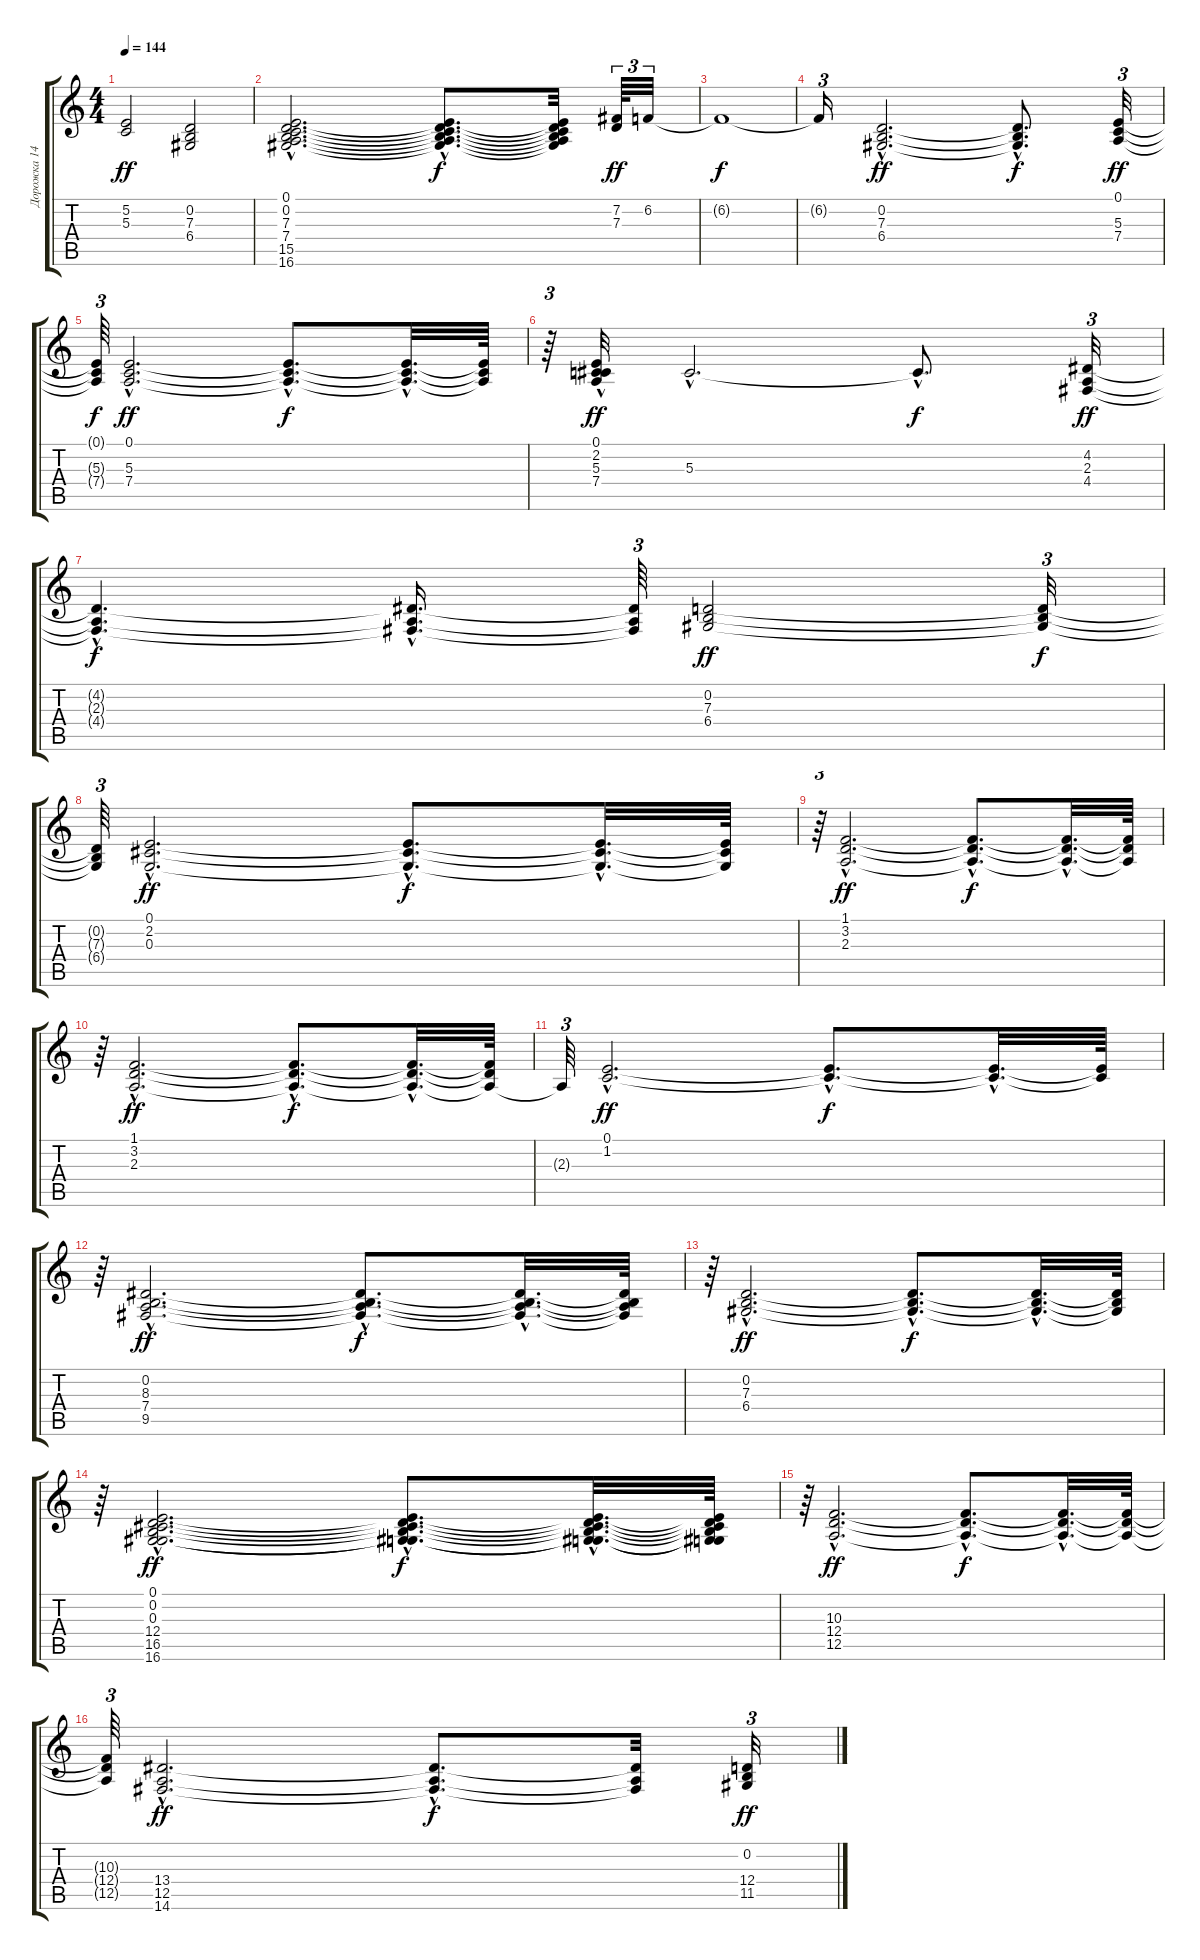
\track ("Дорожка 14" "Дорожка 14") {instrument synthstrings2}
\staff {score tabs}
\tuning (E4 B3 G3 D3 A2 E2) {hide}
\ts (4 4)
\tempo 144
\clef g2
\ks c
(5.2 5.3).2{dy ff} (0.2 7.3 6.4).2 |
(0.1{hac} 0.2{hac} 7.3{hac} 7.4{hac} 15.5{hac} 16.6{hac}).2{d} (0.1{hac t} 0.2{hac t} 7.3{hac t} 7.4{hac t} 15.5{hac t} 16.6{hac t}).8{d dy f} (0.1{t} 0.2{t} 7.3{t} 7.4{t} 15.5{t} 16.6{t}).32 (7.2 7.3).64{tu (3 2) dy ff} 6.2.32{tu (3 2)} |
6.2{t}.1{dy f} |
6.2{t}.16{tu (3 2)} (0.2{hac} 7.3{hac} 6.4{hac}).2{d dy ff} (0.2{hac t} 7.3{hac t} 6.4{hac t}).8{d dy f} (0.1 5.3 7.4).32{tu (3 2) dy ff} |
(0.1{t} 5.3{t} 7.4{t}).64{tu (3 2) dy f} (0.1{hac} 5.3{hac} 7.4{hac}).2{d dy ff} (0.1{hac t} 5.3{hac t} 7.4{hac t}).8{d dy f} (0.1{hac t} 5.3{hac t} 7.4{hac t}).32{d} (0.1{t} 5.3{t} 7.4{t}).64 |
r.64{tu (3 2)} (0.1{hac} 2.2 5.3 7.4{hac}).32{dy ff} 5.3{hac}.2{d} 5.3{hac t}.8{d dy f} (4.2 2.3 4.4).32{tu (3 2) dy ff} |
(4.2{hac t} 2.3{hac t} 4.4{hac t}).4{d dy f} (4.2{hac t} 2.3{hac t} 4.4{hac t}).16{d} (4.2{t} 2.3{t} 4.4{t}).64{tu (3 2)} (0.2 7.3 6.4).2{dy ff} (0.2{t} 7.3{t} 6.4{t}).32{tu (3 2) dy f} |
(0.2{t} 7.3{t} 6.4{t}).64{tu (3 2)} (0.1{hac} 2.2{hac} 0.3{hac}).2{d dy ff} (0.1{hac t} 2.2{hac t} 0.3{hac t}).8{d dy f} (0.1{hac t} 2.2{hac t} 0.3{hac t}).32{d} (0.1{t} 2.2{t} 0.3{t}).64 |
r.64{tu (3 2)} (1.1{hac} 3.2{hac} 2.3{hac}).2{d dy ff} (1.1{hac t} 3.2{hac t} 2.3{hac t}).8{d dy f} (1.1{hac t} 3.2{hac t} 2.3{hac t}).32{d} (1.1{t} 3.2{t} 2.3{t}).64 |
r.64{tu (3 2)} (1.1{hac} 3.2{hac} 2.3{hac}).2{d dy ff} (1.1{hac t} 3.2{hac t} 2.3{hac t}).8{d dy f} (1.1{hac t} 3.2{hac t} 2.3{hac t}).32{d} (1.1{t} 3.2{t} 2.3{t}).64 |
2.3{t}.64{tu (3 2)} (0.1{hac} 1.2{hac}).2{d dy ff} (0.1{hac t} 1.2{hac t}).8{d dy f} (0.1{hac t} 1.2{hac t}).32{d} (0.1{t} 1.2{t}).64 |
r.64{tu (3 2)} (0.2{hac} 8.3{hac} 7.4{hac} 9.5{hac}).2{d dy ff} (0.2{hac t} 8.3{hac t} 7.4{hac t} 9.5{hac t}).8{d dy f} (0.2{hac t} 8.3{hac t} 7.4{hac t} 9.5{hac t}).32{d} (0.2{t} 8.3{t} 7.4{t} 9.5{t}).64 |
r.64{tu (3 2)} (0.2{hac} 7.3{hac} 6.4{hac}).2{d dy ff} (0.2{hac t} 7.3{hac t} 6.4{hac t}).8{d dy f} (0.2{hac t} 7.3{hac t} 6.4{hac t}).32{d} (0.2{t} 7.3{t} 6.4{t}).64 |
r.64{tu (3 2)} (0.1{hac} 0.2{hac} 0.3{hac} 12.4{hac} 16.5{hac} 16.6{hac}).2{d dy ff} (0.1{hac t} 0.2{hac t} 0.3{hac t} 12.4{hac t} 16.5{hac t} 16.6{hac t}).8{d dy f} (0.1{hac t} 0.2{hac t} 0.3{hac t} 12.4{hac t} 16.5{hac t} 16.6{hac t}).32{d} (0.1{t} 0.2{t} 0.3{t} 12.4{t} 16.5{t} 16.6{t}).64 |
r.64{tu (3 2)} (10.3{hac} 12.4{hac} 12.5{hac}).2{d dy ff} (10.3{hac t} 12.4{hac t} 12.5{hac t}).8{d dy f} (10.3{hac t} 12.4{hac t} 12.5{hac t}).32{d} (10.3{t} 12.4{t} 12.5{t}).64 |
(10.3{t} 12.4{t} 12.5{t}).64{tu (3 2)} (13.4{hac} 12.5{hac} 14.6{hac}).2{d dy ff} (13.4{hac t} 12.5{hac t} 14.6{hac t}).8{d dy f} (13.4{t} 12.5{t} 14.6{t}).32 (0.2 12.4 11.5).32{tu (3 2) dy ff}
